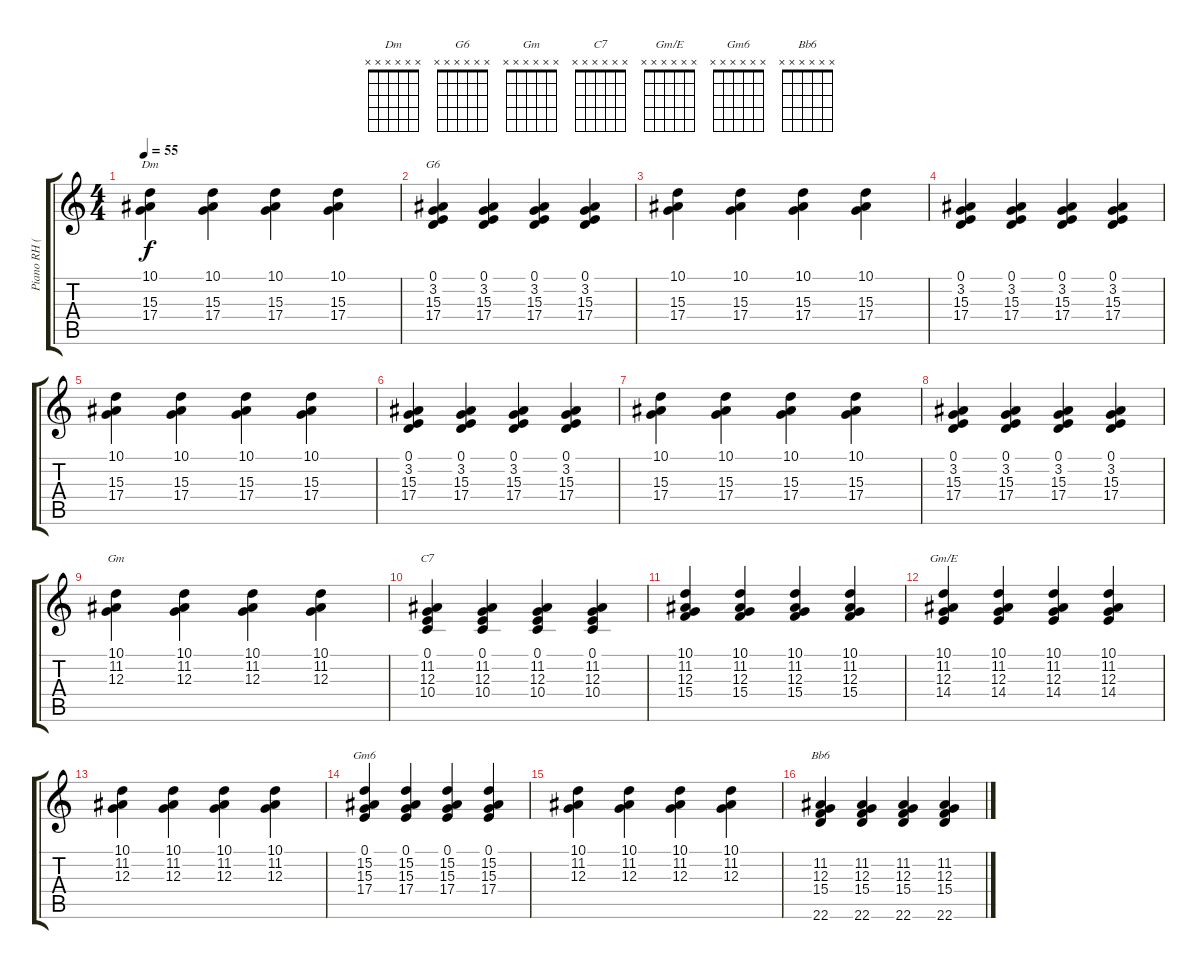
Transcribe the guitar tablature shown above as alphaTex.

\track ("Piano RH (Wright)" "Piano RH (") {instrument brightacousticpiano}
\staff {score tabs}
\tuning (E4 B3 G3 D3 A2 E2) {hide}
\chord ("Dm" x x x x x x)
\chord ("G6" x x x x x x)
\chord ("Gm" x x x x x x)
\chord ("C7" x x x x x x)
\chord ("Gm/E" x x x x x x)
\chord ("Gm6" x x x x x x)
\chord ("Bb6" x x x x x x)
\ts (4 4)
\tempo 55
\clef g2
\ks c
(10.1 15.3 17.4).4{ch "Dm" dy f} (10.1 15.3 17.4).4 (10.1 15.3 17.4).4 (10.1 15.3 17.4).4 |
(0.1 3.2 15.3 17.4).4{ch "G6"} (0.1 3.2 15.3 17.4).4 (0.1 3.2 15.3 17.4).4 (0.1 3.2 15.3 17.4).4 |
(10.1 15.3 17.4).4 (10.1 15.3 17.4).4 (10.1 15.3 17.4).4 (10.1 15.3 17.4).4 |
(0.1 3.2 15.3 17.4).4 (0.1 3.2 15.3 17.4).4 (0.1 3.2 15.3 17.4).4 (0.1 3.2 15.3 17.4).4 |
(10.1 15.3 17.4).4 (10.1 15.3 17.4).4 (10.1 15.3 17.4).4 (10.1 15.3 17.4).4 |
(0.1 3.2 15.3 17.4).4 (0.1 3.2 15.3 17.4).4 (0.1 3.2 15.3 17.4).4 (0.1 3.2 15.3 17.4).4 |
(10.1 15.3 17.4).4 (10.1 15.3 17.4).4 (10.1 15.3 17.4).4 (10.1 15.3 17.4).4 |
(0.1 3.2 15.3 17.4).4 (0.1 3.2 15.3 17.4).4 (0.1 3.2 15.3 17.4).4 (0.1 3.2 15.3 17.4).4 |
(10.1 11.2 12.3).4{ch "Gm"} (10.1 11.2 12.3).4 (10.1 11.2 12.3).4 (10.1 11.2 12.3).4 |
(0.1 11.2 12.3 10.4).4{ch "C7"} (0.1 11.2 12.3 10.4).4 (0.1 11.2 12.3 10.4).4 (0.1 11.2 12.3 10.4).4 |
(10.1 11.2 12.3 15.4).4 (10.1 11.2 12.3 15.4).4 (10.1 11.2 12.3 15.4).4 (10.1 11.2 12.3 15.4).4 |
(10.1 11.2 12.3 14.4).4{ch "Gm/E"} (10.1 11.2 12.3 14.4).4 (10.1 11.2 12.3 14.4).4 (10.1 11.2 12.3 14.4).4 |
(10.1 11.2 12.3).4 (10.1 11.2 12.3).4 (10.1 11.2 12.3).4 (10.1 11.2 12.3).4 |
(0.1 15.2 15.3 17.4).4{ch "Gm6"} (0.1 15.2 15.3 17.4).4 (0.1 15.2 15.3 17.4).4 (0.1 15.2 15.3 17.4).4 |
(10.1 11.2 12.3).4 (10.1 11.2 12.3).4 (10.1 11.2 12.3).4 (10.1 11.2 12.3).4 |
(11.2 12.3 15.4 22.6).4{ch "Bb6"} (11.2 12.3 15.4 22.6).4 (11.2 12.3 15.4 22.6).4 (11.2 12.3 15.4 22.6).4
